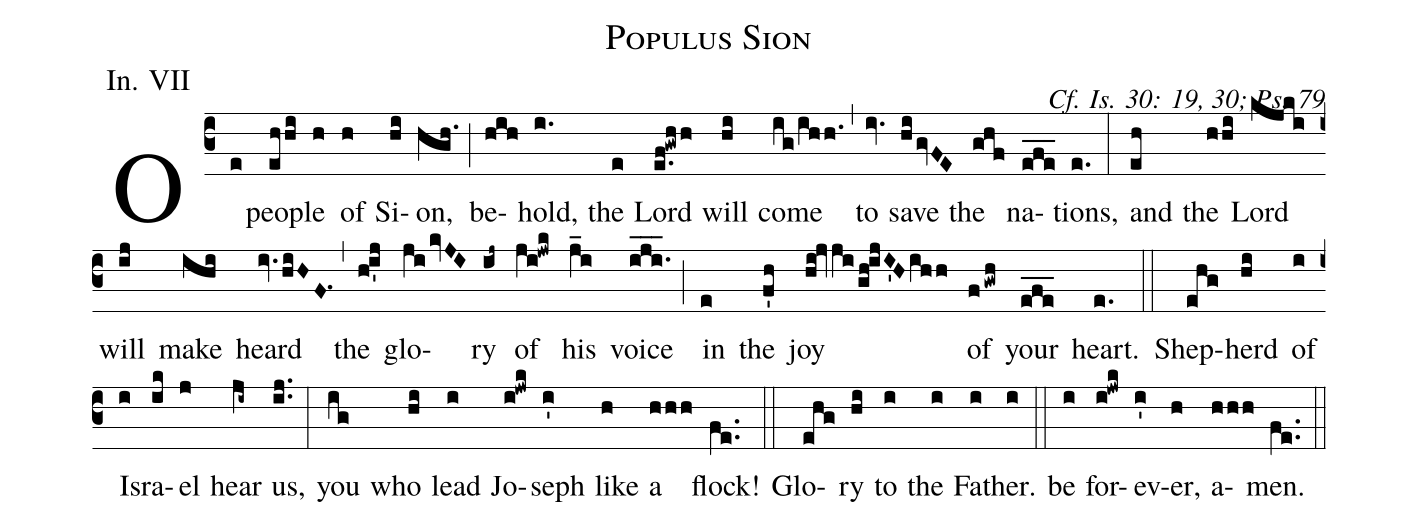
name: Populus Sion;
office-part: Introitus;
mode: 7;
commentary: Cf. Is. 30: 19, 30; Ps. 79;
annotation: In. VII;
%%
(c3)O(e) peo(ehhi)ple(h) of(h) Si(hi)on,(hgh.) (;) be(hih)hold,(i.)
the(e) Lord(e.f!gwhh) will(hi) come(ig/ihh.) (,) to(iv.) save(higvFE) the(ghf) na(efe___)tions,(e.) (:)
and(eh) the(hhi) Lord(kjki) will(ij) make(ihi) heard(iv.hiHF.1) (,)
the(hi'j) glo(jikvJI)ry(ij~) of(ji!jwk) his(j_i) voice(iji___.) (;)
in(e) the(f'h) joy(hi!jvjigh!ijI'Hihh) of(fgwh) your(efe___) heart.(e.) (::)

Shep(ehg)herd(hi) of(i) Is(i)ra(ik)el(j) hear(ji~) us,(ij..) (:) you(ig) who(hi) lead(i) Jo(i!jwk)seph(i') like(h) a(hhh) flock!(fe..) (::)


Glo(ehg)ry(hi) to(i) the(i) Fa(i)ther.(i) (::)
be(i) for(i!jwk)ev(i')er,(h) a(hhh)men.(fe..) (::)
